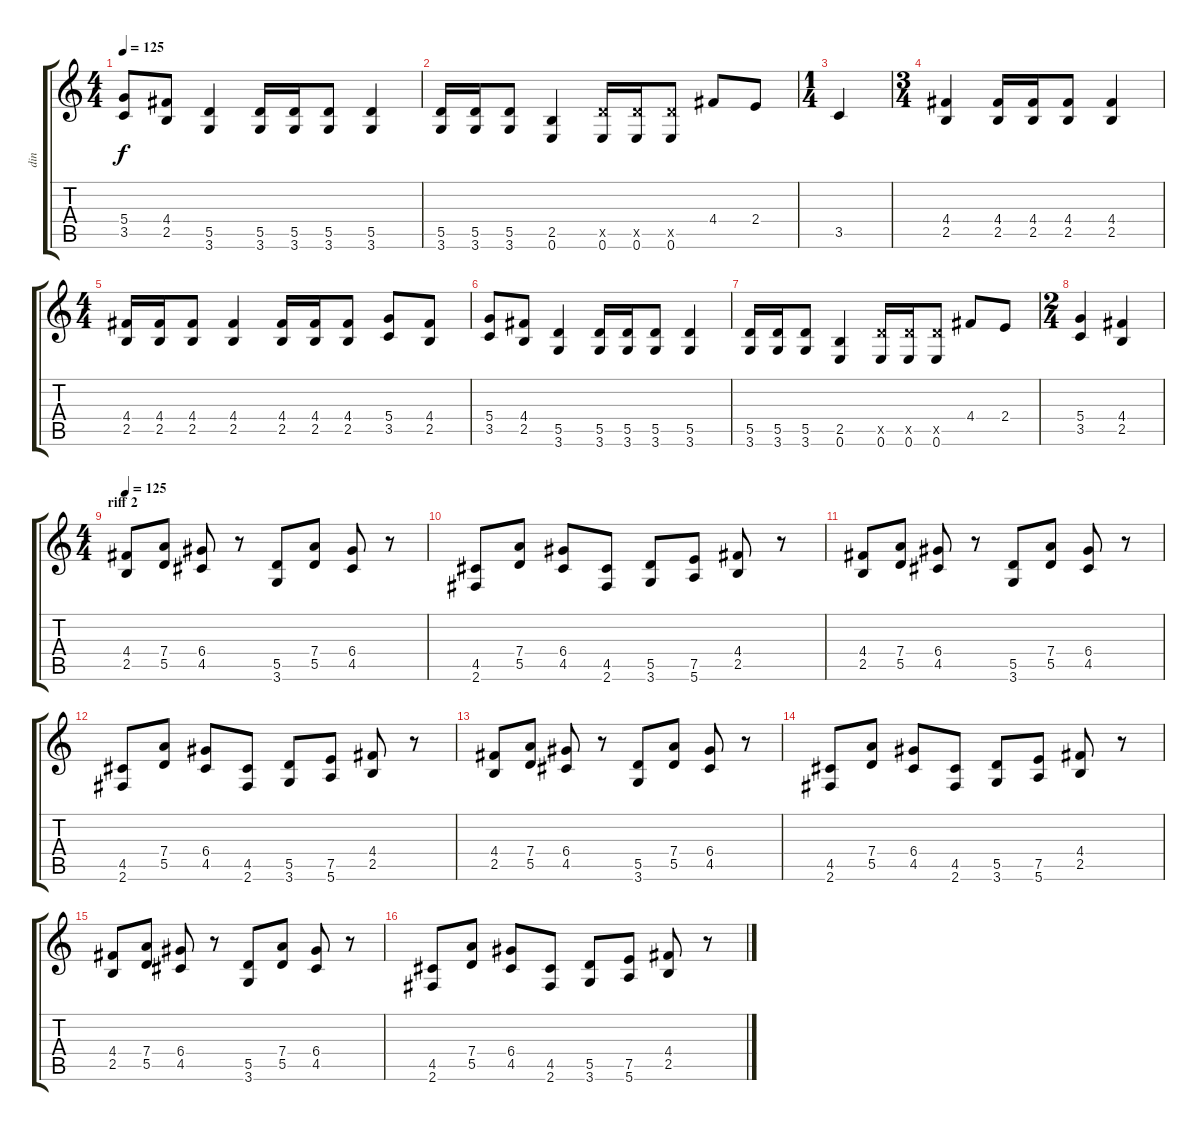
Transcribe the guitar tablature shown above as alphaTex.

\track ("din" "din") {instrument overdrivenguitar}
\staff {score tabs}
\tuning (E4 B3 G3 D3 A2 E2) {hide}
\ts (4 4)
\tempo 125
\clef g2
\ks c
(5.4 3.5).8{dy f} (4.4 2.5).8 (5.5 3.6).4 (5.5 3.6).16 (5.5 3.6).16 (5.5 3.6).8 (5.5 3.6).4 |
(5.5 3.6).16 (5.5 3.6).16 (5.5 3.6).8 (2.5 0.6).4 (5.5{x} 0.6).16 (5.5{x} 0.6).16 (5.5{x} 0.6).8 4.4.8 2.4.8 |
\ts (1 4)
3.5.4 |
\ts (3 4)
(4.4 2.5).4 (4.4 2.5).16 (4.4 2.5).16 (4.4 2.5).8 (4.4 2.5).4 |
\ts (4 4)
(4.4 2.5).16 (4.4 2.5).16 (4.4 2.5).8 (4.4 2.5).4 (4.4 2.5).16 (4.4 2.5).16 (4.4 2.5).8 (5.4 3.5).8 (4.4 2.5).8 |
(5.4 3.5).8 (4.4 2.5).8 (5.5 3.6).4 (5.5 3.6).16 (5.5 3.6).16 (5.5 3.6).8 (5.5 3.6).4 |
(5.5 3.6).16 (5.5 3.6).16 (5.5 3.6).8 (2.5 0.6).4 (5.5{x} 0.6).16 (5.5{x} 0.6).16 (5.5{x} 0.6).8 4.4.8 2.4.8 |
\ts (2 4)
(5.4 3.5).4 (4.4 2.5).4 |
\ts (4 4)
\section ("" "riff 2")
\tempo 125
(4.4 2.5).8 (7.4 5.5).8 (6.4 4.5).8 r.8 (5.5 3.6).8 (7.4 5.5).8 (6.4 4.5).8 r.8 |
(4.5 2.6).8 (7.4 5.5).8 (6.4 4.5).8 (4.5 2.6).8 (5.5 3.6).8 (7.5 5.6).8 (4.4 2.5).8 r.8 |
(4.4 2.5).8 (7.4 5.5).8 (6.4 4.5).8 r.8 (5.5 3.6).8 (7.4 5.5).8 (6.4 4.5).8 r.8 |
(4.5 2.6).8 (7.4 5.5).8 (6.4 4.5).8 (4.5 2.6).8 (5.5 3.6).8 (7.5 5.6).8 (4.4 2.5).8 r.8 |
(4.4 2.5).8 (7.4 5.5).8 (6.4 4.5).8 r.8 (5.5 3.6).8 (7.4 5.5).8 (6.4 4.5).8 r.8 |
(4.5 2.6).8 (7.4 5.5).8 (6.4 4.5).8 (4.5 2.6).8 (5.5 3.6).8 (7.5 5.6).8 (4.4 2.5).8 r.8 |
(4.4 2.5).8 (7.4 5.5).8 (6.4 4.5).8 r.8 (5.5 3.6).8 (7.4 5.5).8 (6.4 4.5).8 r.8 |
(4.5 2.6).8 (7.4 5.5).8 (6.4 4.5).8 (4.5 2.6).8 (5.5 3.6).8 (7.5 5.6).8 (4.4 2.5).8 r.8
